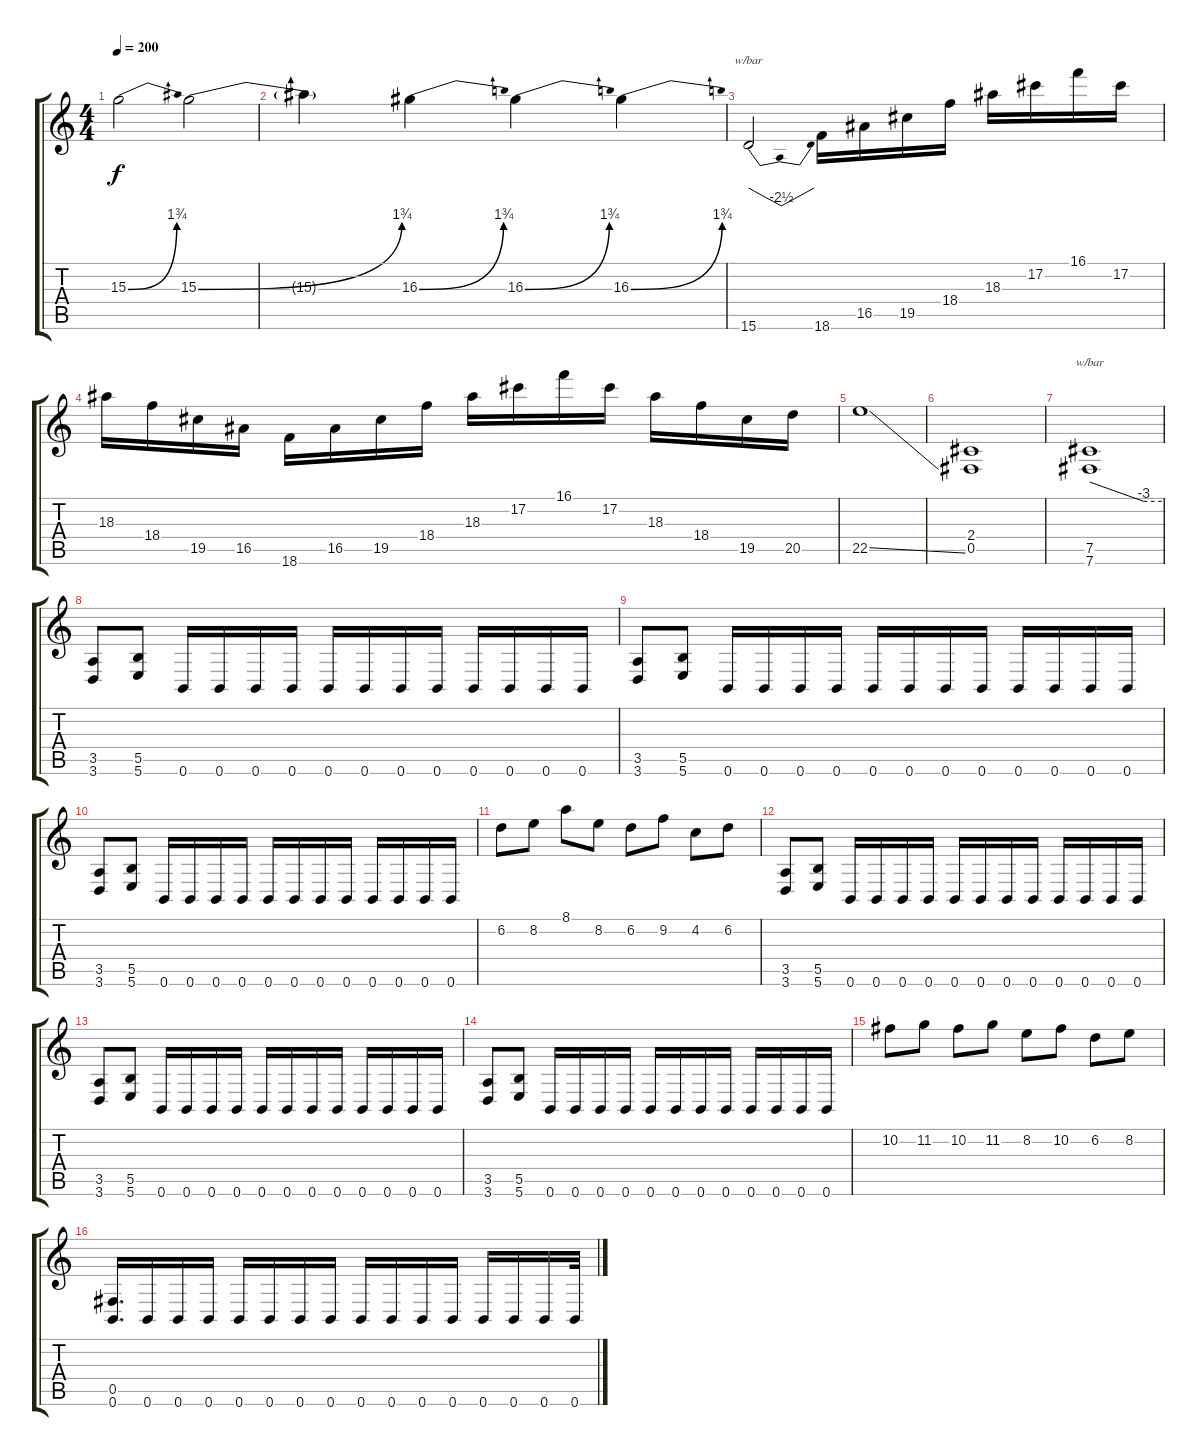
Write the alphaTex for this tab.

\track (" " " ") {instrument distortionguitar}
\staff {score tabs}
\tuning (Db4 Ab3 E3 B2 Gb2 B1) {hide}
\ts (4 4)
\tempo 200
\clef g2
\ks c
15.3{be (bend 0 0 60 7)}.2{dy f} 15.3{be (bend 0 0 60 7)}.2 |
15.3{t}.4 16.3{be (bend 0 0 60 7)}.4 16.3{be (bend 0 0 60 7)}.4 16.3{be (bend 0 0 60 7)}.4 |
15.6.2{tbe (dip default 0 0 30 -10 60 0)} 18.6.16 16.5.16 19.5.16 18.4.16 18.3.16 17.2.16 16.1.16 17.2.16 |
18.3.16 18.4.16 19.5.16 16.5.16 18.6.16 16.5.16 19.5.16 18.4.16 18.3.16 17.2.16 16.1.16 17.2.16 18.3.16 18.4.16 19.5.16 20.5.16 |
22.5{ss}.1 |
(2.4 0.5).1 |
(7.5 7.6).1{tbe (custom default 0 0 45 -12 60 -12)} |
(3.5 3.6).8 (5.5 5.6).8 0.6.16 0.6.16 0.6.16 0.6.16 0.6.16 0.6.16 0.6.16 0.6.16 0.6.16 0.6.16 0.6.16 0.6.16 |
(3.5 3.6).8 (5.5 5.6).8 0.6.16 0.6.16 0.6.16 0.6.16 0.6.16 0.6.16 0.6.16 0.6.16 0.6.16 0.6.16 0.6.16 0.6.16 |
(3.5 3.6).8 (5.5 5.6).8 0.6.16 0.6.16 0.6.16 0.6.16 0.6.16 0.6.16 0.6.16 0.6.16 0.6.16 0.6.16 0.6.16 0.6.16 |
6.2.8 8.2.8 8.1.8 8.2.8 6.2.8 9.2.8 4.2.8 6.2.8 |
(3.5 3.6).8 (5.5 5.6).8 0.6.16 0.6.16 0.6.16 0.6.16 0.6.16 0.6.16 0.6.16 0.6.16 0.6.16 0.6.16 0.6.16 0.6.16 |
(3.5 3.6).8 (5.5 5.6).8 0.6.16 0.6.16 0.6.16 0.6.16 0.6.16 0.6.16 0.6.16 0.6.16 0.6.16 0.6.16 0.6.16 0.6.16 |
(3.5 3.6).8 (5.5 5.6).8 0.6.16 0.6.16 0.6.16 0.6.16 0.6.16 0.6.16 0.6.16 0.6.16 0.6.16 0.6.16 0.6.16 0.6.16 |
10.2.8 11.2.8 10.2.8 11.2.8 8.2.8 10.2.8 6.2.8 8.2.8 |
(0.5 0.6).16{d} 0.6.16 0.6.16 0.6.16 0.6.16 0.6.16 0.6.16 0.6.16 0.6.16 0.6.16 0.6.16 0.6.16 0.6.16 0.6.16 0.6.16 0.6.32
